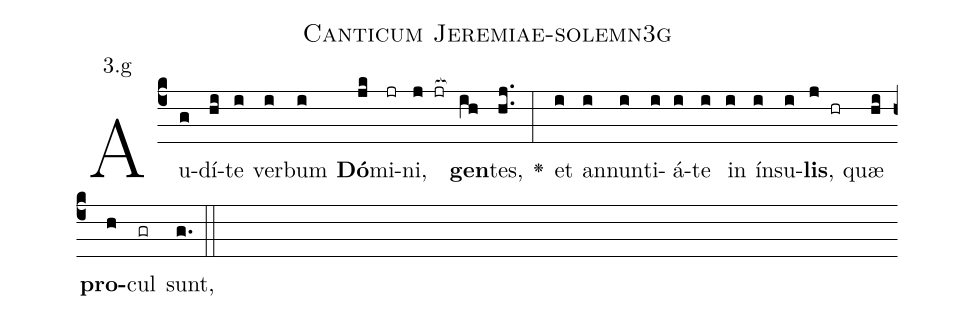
name: Canticum Jeremiae-solemn3g;
annotation: 3.g;
%%
(c4)Au(g)dí(hi)te(i) ver(i)bum(i) <b>Dó</b>(jk)mi(jr)ni,(j jr[ocb:1{]) <b>gen</b>(ih[ocb:0}])tes,(hj..) <v>\greheightstar</v>(:) et(i) an(i)nun(i)ti(i)á(i)te(i) in(i) ín(i)su(i)<b>lis</b>,(j hr) quæ(hi) <b>pro</b>(h)cul(gr) sunt,(g.) (::)


%E(i) u(i) o(j) u(hi) a(h) e.(g.) (::)
